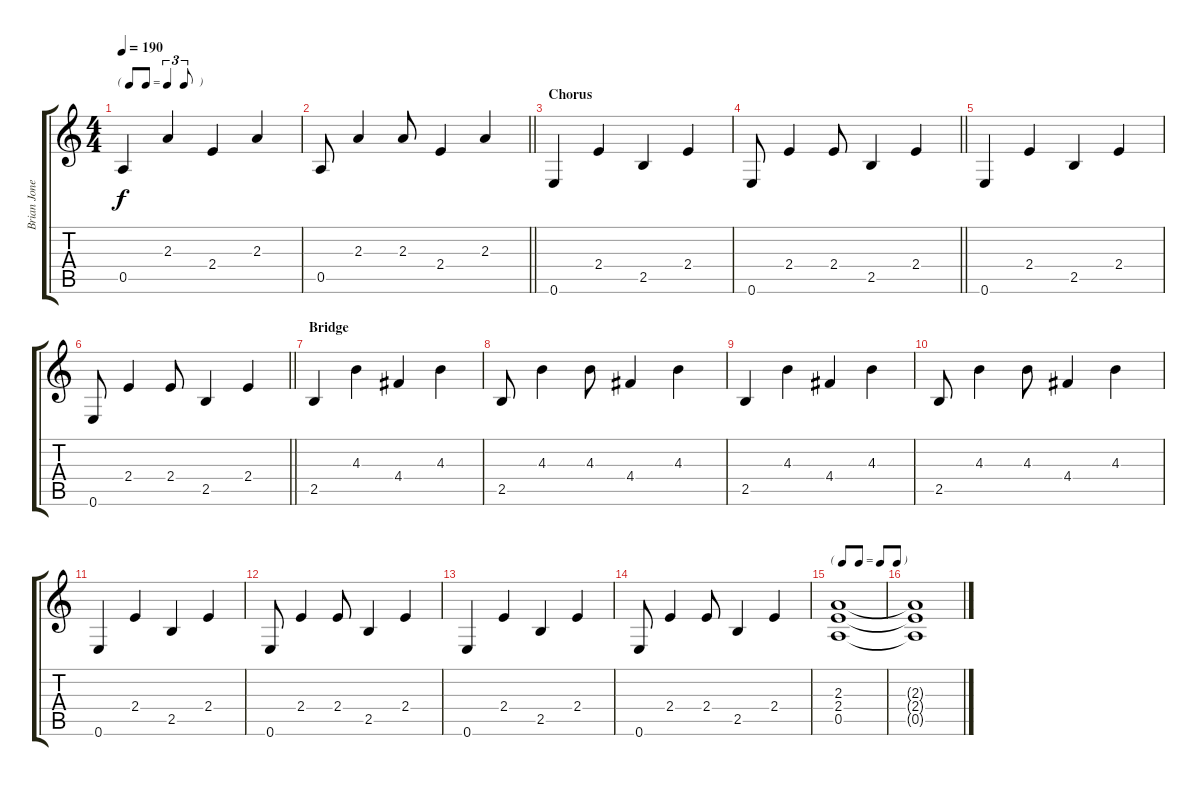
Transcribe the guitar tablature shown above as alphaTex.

\track ("Brian Jones" "Brian Jone") {instrument electricguitarmuted}
\staff {score tabs}
\tuning (E4 B3 G3 D3 A2 E2) {hide}
\ts (4 4)
\tf triplet8th
\tempo 190
\clef g2
\ks c
0.5.4{dy f} 2.3.4 2.4.4 2.3.4 |
\barLineRight lightlight
0.5.8 2.3.4 2.3.8 2.4.4 2.3.4 |
\section ("" "Chorus")
0.6.4 2.4.4 2.5.4 2.4.4 |
\barLineRight lightlight
0.6.8 2.4.4 2.4.8 2.5.4 2.4.4 |
0.6.4 2.4.4 2.5.4 2.4.4 |
\barLineRight lightlight
0.6.8 2.4.4 2.4.8 2.5.4 2.4.4 |
\section ("" "Bridge")
2.5.4 4.3.4 4.4.4 4.3.4 |
2.5.8 4.3.4 4.3.8 4.4.4 4.3.4 |
2.5.4 4.3.4 4.4.4 4.3.4 |
2.5.8 4.3.4 4.3.8 4.4.4 4.3.4 |
0.6.4 2.4.4 2.5.4 2.4.4 |
0.6.8 2.4.4 2.4.8 2.5.4 2.4.4 |
0.6.4 2.4.4 2.5.4 2.4.4 |
0.6.8 2.4.4 2.4.8 2.5.4 2.4.4 |
\tf none
(2.3 2.4 0.5).1 |
(2.3{t} 2.4{t} 0.5{t}).1
